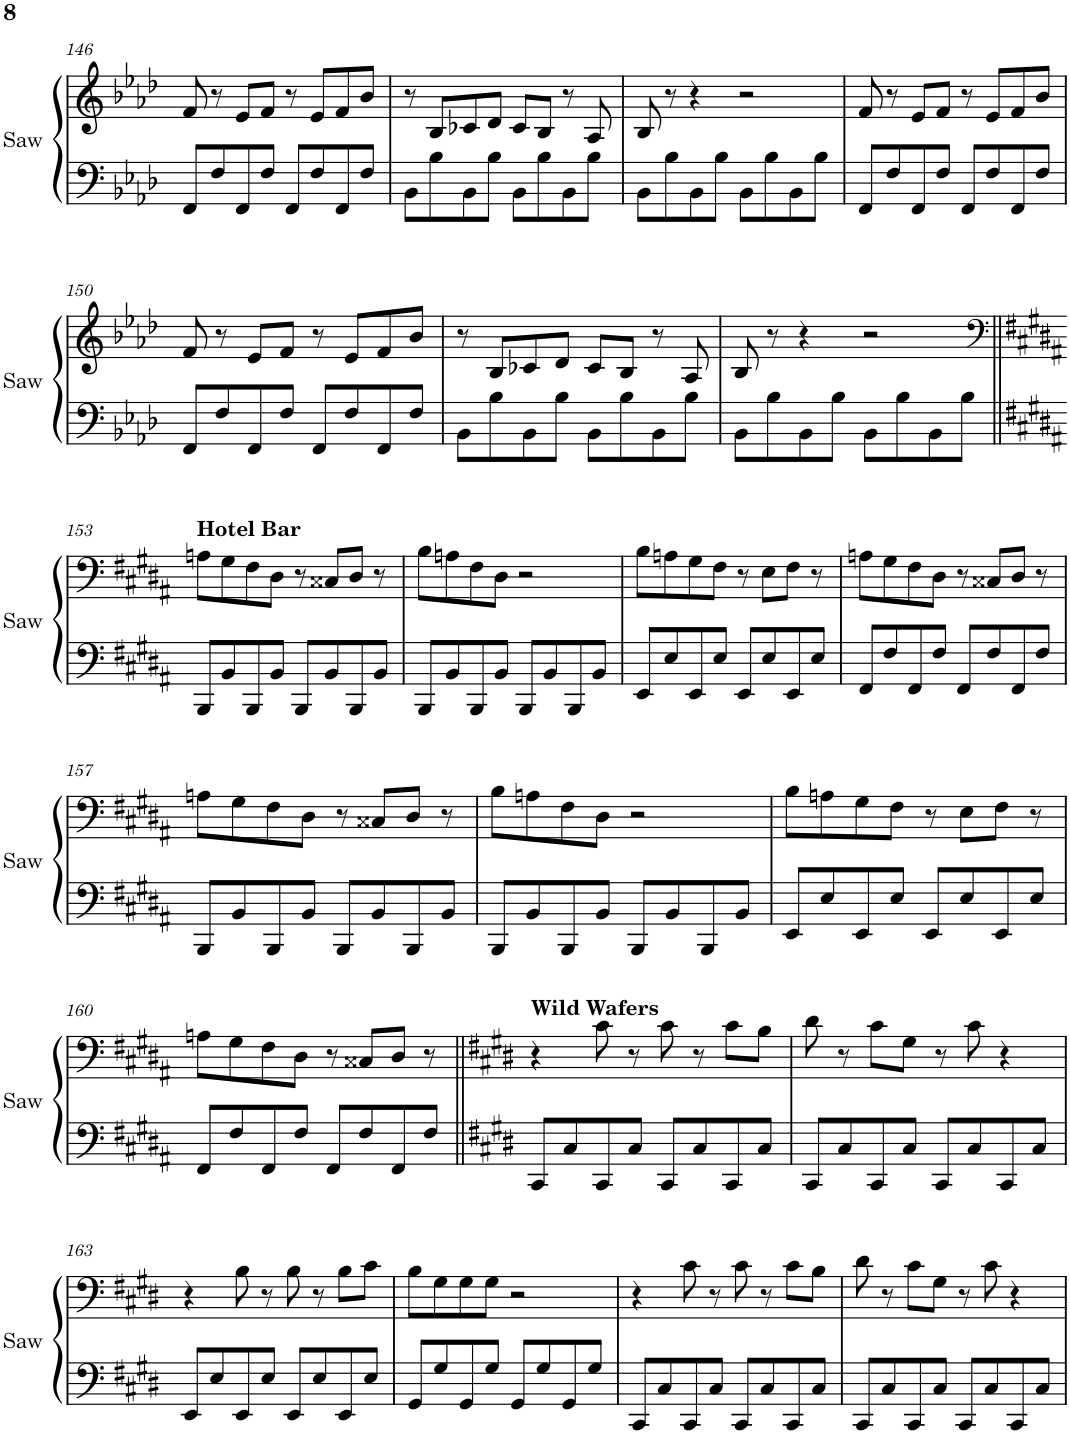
**kern	**kern
*part1	*part1
*staff2	*staff1
*I"Saw Synthesizer	*
*I'Saw	*
!!LO:PB:g=z
*clefF4	*clefG2
*k[b-e-a-d-]	*k[b-e-a-d-]
*M4/4	*M4/4
*met(c)	*met(c)
=146	=146
8FF/L	8f/
8F/	8r
8FF/	8e-/L
8F/J	8f/J
8FF/L	8r
8F/	8e-/L
8FF/	8f/
8F/J	8b-/J
=147	=147
8BB-\L	8r
8B-\	8B-/L
8BB-\	8c-X/
8B-\J	8d-/J
8BB-\L	8c-/L
8B-\	8B-/J
8BB-\	8r
8B-\J	8A-/
=148	=148
8BB-\L	8B-/
8B-\	8r
8BB-\	4r
8B-\J	.
8BB-\L	2r
8B-\	.
8BB-\	.
8B-\J	.
=149	=149
8FF/L	8f/
8F/	8r
8FF/	8e-/L
8F/J	8f/J
8FF/L	8r
8F/	8e-/L
8FF/	8f/
8F/J	8b-/J
!!LO:LB:g=z
=150	=150
8FF/L	8f/
8F/	8r
8FF/	8e-/L
8F/J	8f/J
8FF/L	8r
8F/	8e-/L
8FF/	8f/
8F/J	8b-/J
=151	=151
8BB-\L	8r
8B-\	8B-/L
8BB-\	8c-X/
8B-\J	8d-/J
8BB-\L	8c-/L
8B-\	8B-/J
8BB-\	8r
8B-\J	8A-/
=152	=152
8BB-\L	8B-/
8B-\	8r
8BB-\	4r
8B-\J	.
8BB-\L	2r
8B-\	.
8BB-\	.
8B-\J	.
!!LO:LB:g=z
=153||	=153||
*	*clefF4
*k[f#c#g#d#a#]	*k[f#c#g#d#a#]
!	!LO:TX:a:B:t=Hotel Bar
8BBB/L	8An\L
8BB/	8G#\
8BBB/	8F#\
8BB/J	8D#\J
8BBB/L	8r
8BB/	8C##X/L
8BBB/	8D#/J
8BB/J	8r
=154	=154
8BBB/L	8B\L
8BB/	8An\
8BBB/	8F#\
8BB/J	8D#\J
8BBB/L	2r
8BB/	.
8BBB/	.
8BB/J	.
=155	=155
8EE/L	8B\L
8E/	8An\
8EE/	8G#\
8E/J	8F#\J
8EE/L	8r
8E/	8E\L
8EE/	8F#\J
8E/J	8r
=156	=156
8FF#/L	8An\L
8F#/	8G#\
8FF#/	8F#\
8F#/J	8D#\J
8FF#/L	8r
8F#/	8C##X/L
8FF#/	8D#/J
8F#/J	8r
!!LO:LB:g=z
=157	=157
8BBB/L	8An\L
8BB/	8G#\
8BBB/	8F#\
8BB/J	8D#\J
8BBB/L	8r
8BB/	8C##X/L
8BBB/	8D#/J
8BB/J	8r
=158	=158
8BBB/L	8B\L
8BB/	8An\
8BBB/	8F#\
8BB/J	8D#\J
8BBB/L	2r
8BB/	.
8BBB/	.
8BB/J	.
=159	=159
8EE/L	8B\L
8E/	8An\
8EE/	8G#\
8E/J	8F#\J
8EE/L	8r
8E/	8E\L
8EE/	8F#\J
8E/J	8r
!!LO:LB:g=z
=160	=160
8FF#/L	8An\L
8F#/	8G#\
8FF#/	8F#\
8F#/J	8D#\J
8FF#/L	8r
8F#/	8C##X/L
8FF#/	8D#/J
8F#/J	8r
=161||	=161||
*k[f#c#g#d#]	*k[f#c#g#d#]
!	!LO:TX:a:B:t=Wild Wafers
8CC#/L	4r
8C#/	.
8CC#/	8c#\
8C#/J	8r
8CC#/L	8c#\
8C#/	8r
8CC#/	8c#\L
8C#/J	8B\J
=162	=162
8CC#/L	8d#\
8C#/	8r
8CC#/	8c#\L
8C#/J	8G#\J
8CC#/L	8r
8C#/	8c#\
8CC#/	4r
8C#/J	.
!!LO:LB:g=z
=163	=163
8EE/L	4r
8E/	.
8EE/	8B\
8E/J	8r
8EE/L	8B\
8E/	8r
8EE/	8B\L
8E/J	8c#\J
=164	=164
8GG#/L	8B\L
8G#/	8G#\
8GG#/	8G#\
8G#/J	8G#\J
8GG#/L	2r
8G#/	.
8GG#/	.
8G#/J	.
=165	=165
8CC#/L	4r
8C#/	.
8CC#/	8c#\
8C#/J	8r
8CC#/L	8c#\
8C#/	8r
8CC#/	8c#\L
8C#/J	8B\J
=166	=166
8CC#/L	8d#\
8C#/	8r
8CC#/	8c#\L
8C#/J	8G#\J
8CC#/L	8r
8C#/	8c#\
8CC#/	4r
8C#/J	.
=	=
*-	*-
